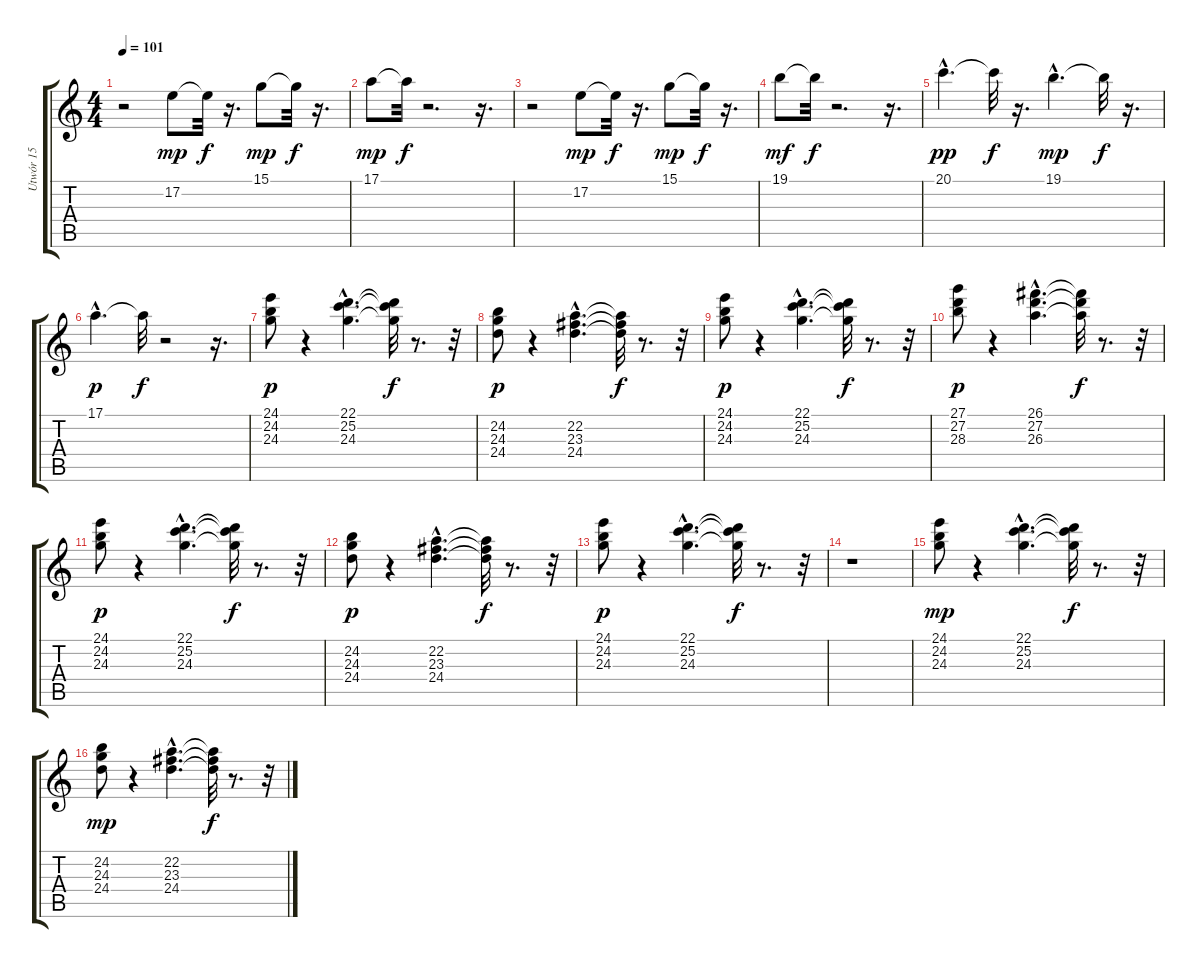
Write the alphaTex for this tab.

\track ("Utwór 15" "Utwór 15") {instrument musicbox}
\staff {score tabs}
\tuning (E4 B3 G3 D3 A2 E2) {hide}
\ts (4 4)
\tempo 101
\clef g2
\ks c
r.2{dy f} 17.2.8{dy mp} 17.2{t}.32{dy f} r.16{d} 15.1.8{dy mp} 15.1{t}.32{dy f} r.16{d} |
17.1.8{dy mp} 17.1{t}.32{dy f} r.2{d} r.16{d} |
r.2 17.2.8{dy mp} 17.2{t}.32{dy f} r.16{d} 15.1.8{dy mp} 15.1{t}.32{dy f} r.16{d} |
19.1.8{dy mf} 19.1{t}.32{dy f} r.2{d} r.16{d} |
20.1{hac}.4{d dy pp} 20.1{t}.32{dy f} r.16{d} 19.1{hac}.4{d dy mp} 19.1{t}.32{dy f} r.16{d} |
17.1{hac}.4{d dy p} 17.1{t}.32{dy f} r.2 r.16{d} |
(24.1 24.2 24.3).8{dy p} r.4 (22.1{hac} 25.2{hac} 24.3{hac}).4{d} (22.1{t} 25.2{t} 24.3{t}).32{dy f} r.8{d} r.32 |
(24.2 24.3 24.4).8{dy p} r.4 (22.2{hac} 23.3{hac} 24.4{hac}).4{d} (22.2{t} 23.3{t} 24.4{t}).32{dy f} r.8{d} r.32 |
(24.1 24.2 24.3).8{dy p} r.4 (22.1{hac} 25.2{hac} 24.3{hac}).4{d} (22.1{t} 25.2{t} 24.3{t}).32{dy f} r.8{d} r.32 |
(27.1 27.2 28.3).8{dy p} r.4 (26.1{hac} 27.2{hac} 26.3{hac}).4{d} (26.1{t} 27.2{t} 26.3{t}).32{dy f} r.8{d} r.32 |
(24.1 24.2 24.3).8{dy p} r.4 (22.1{hac} 25.2{hac} 24.3{hac}).4{d} (22.1{t} 25.2{t} 24.3{t}).32{dy f} r.8{d} r.32 |
(24.2 24.3 24.4).8{dy p} r.4 (22.2{hac} 23.3{hac} 24.4{hac}).4{d} (22.2{t} 23.3{t} 24.4{t}).32{dy f} r.8{d} r.32 |
(24.1 24.2 24.3).8{dy p} r.4 (22.1{hac} 25.2{hac} 24.3{hac}).4{d} (22.1{t} 25.2{t} 24.3{t}).32{dy f} r.8{d} r.32 |
r.1 |
(24.1 24.2 24.3).8{dy mp} r.4 (22.1{hac} 25.2{hac} 24.3{hac}).4{d} (22.1{t} 25.2{t} 24.3{t}).32{dy f} r.8{d} r.32 |
(24.2 24.3 24.4).8{dy mp} r.4 (22.2{hac} 23.3{hac} 24.4{hac}).4{d} (22.2{t} 23.3{t} 24.4{t}).32{dy f} r.8{d} r.32
